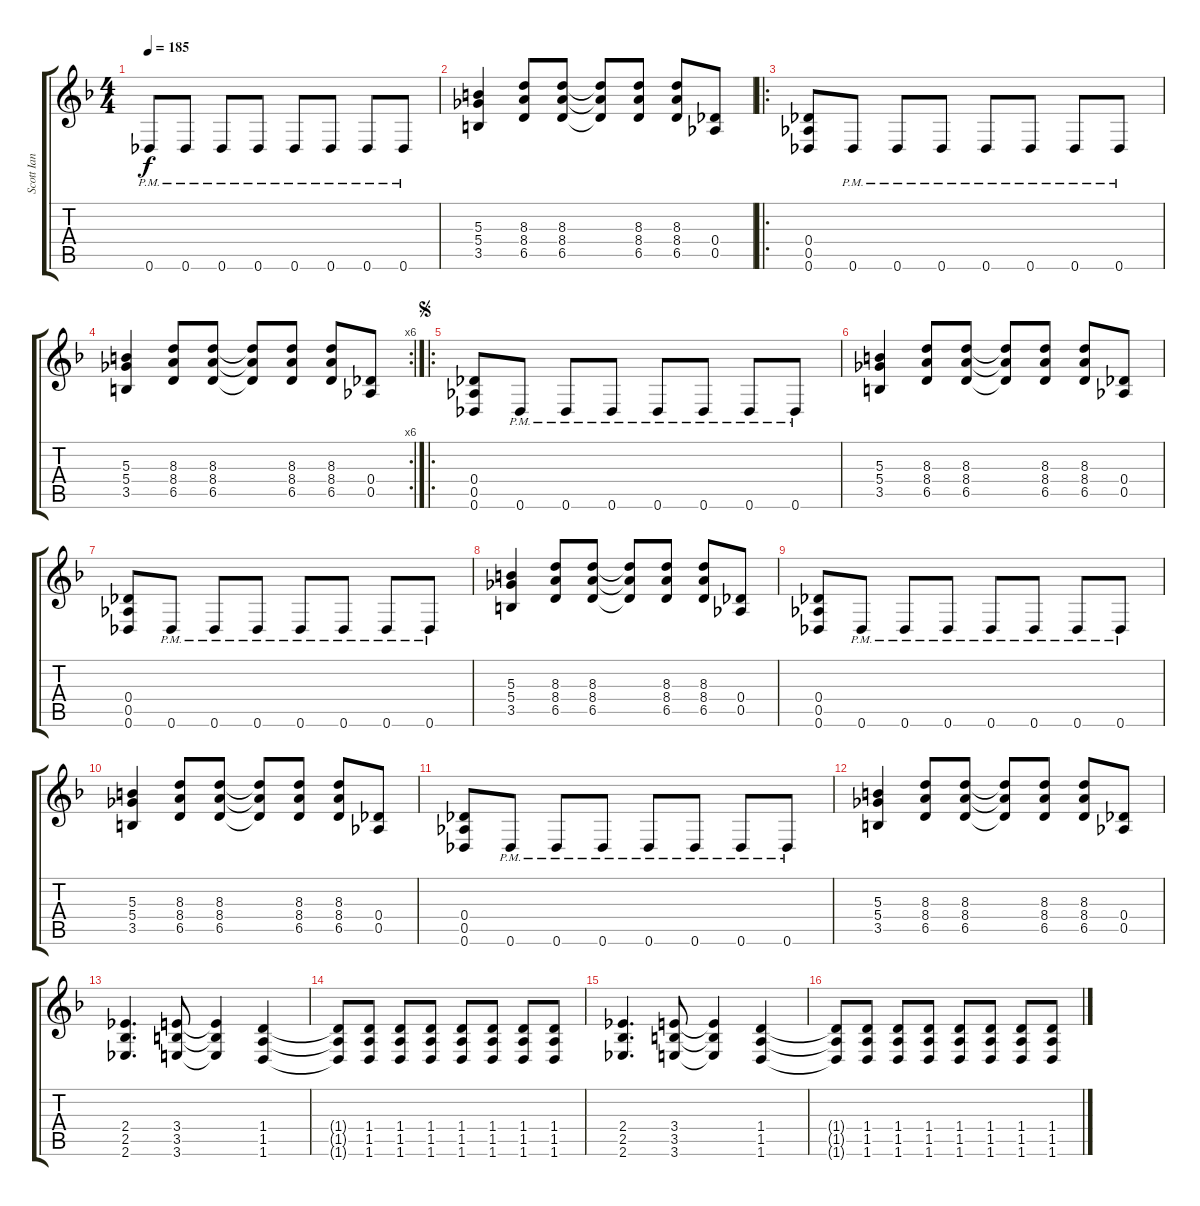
\track ("Scott Ian" "Scott Ian") {instrument distortionguitar}
\staff {score tabs}
\tuning (Eb4 Bb3 Gb3 Db3 Ab2 Db2) {hide}
\ts (4 4)
\tempo 185
\clef g2
\ks f
0.6{pm}.8{dy f instrument distortionguitar} 0.6{pm}.8 0.6{pm}.8 0.6{pm}.8 0.6{pm}.8 0.6{pm}.8 0.6{pm}.8 0.6{pm}.8 |
(5.3 5.4 3.5).4 (8.3 8.4 6.5).8 (8.3 8.4 6.5).8 (8.3{t} 8.4{t} 6.5{t}).8 (8.3 8.4 6.5).8 (8.3 8.4 6.5).8 (0.4 0.5).8 |
\ro
(0.4 0.5 0.6).8 0.6{pm}.8 0.6{pm}.8 0.6{pm}.8 0.6{pm}.8 0.6{pm}.8 0.6{pm}.8 0.6{pm}.8 |
\rc 6
(5.3 5.4 3.5).4 (8.3 8.4 6.5).8 (8.3 8.4 6.5).8 (8.3{t} 8.4{t} 6.5{t}).8 (8.3 8.4 6.5).8 (8.3 8.4 6.5).8 (0.4 0.5).8 |
\ro
\jump segno
(0.4 0.5 0.6).8 0.6{pm}.8 0.6{pm}.8 0.6{pm}.8 0.6{pm}.8 0.6{pm}.8 0.6{pm}.8 0.6{pm}.8 |
(5.3 5.4 3.5).4 (8.3 8.4 6.5).8 (8.3 8.4 6.5).8 (8.3{t} 8.4{t} 6.5{t}).8 (8.3 8.4 6.5).8 (8.3 8.4 6.5).8 (0.4 0.5).8 |
(0.4 0.5 0.6).8 0.6{pm}.8 0.6{pm}.8 0.6{pm}.8 0.6{pm}.8 0.6{pm}.8 0.6{pm}.8 0.6{pm}.8 |
(5.3 5.4 3.5).4 (8.3 8.4 6.5).8 (8.3 8.4 6.5).8 (8.3{t} 8.4{t} 6.5{t}).8 (8.3 8.4 6.5).8 (8.3 8.4 6.5).8 (0.4 0.5).8 |
(0.4 0.5 0.6).8 0.6{pm}.8 0.6{pm}.8 0.6{pm}.8 0.6{pm}.8 0.6{pm}.8 0.6{pm}.8 0.6{pm}.8 |
(5.3 5.4 3.5).4 (8.3 8.4 6.5).8 (8.3 8.4 6.5).8 (8.3{t} 8.4{t} 6.5{t}).8 (8.3 8.4 6.5).8 (8.3 8.4 6.5).8 (0.4 0.5).8 |
(0.4 0.5 0.6).8 0.6{pm}.8 0.6{pm}.8 0.6{pm}.8 0.6{pm}.8 0.6{pm}.8 0.6{pm}.8 0.6{pm}.8 |
(5.3 5.4 3.5).4 (8.3 8.4 6.5).8 (8.3 8.4 6.5).8 (8.3{t} 8.4{t} 6.5{t}).8 (8.3 8.4 6.5).8 (8.3 8.4 6.5).8 (0.4 0.5).8 |
(2.4 2.5 2.6).4{d} (3.4 3.5 3.6).8 (3.4{t} 3.5{t} 3.6{t}).4 (1.4 1.5 1.6).4 |
(1.4{t} 1.5{t} 1.6{t}).8 (1.4 1.5 1.6).8 (1.4 1.5 1.6).8 (1.4 1.5 1.6).8 (1.4 1.5 1.6).8 (1.4 1.5 1.6).8 (1.4 1.5 1.6).8 (1.4 1.5 1.6).8 |
(2.4 2.5 2.6).4{d} (3.4 3.5 3.6).8 (3.4{t} 3.5{t} 3.6{t}).4 (1.4 1.5 1.6).4 |
(1.4{t} 1.5{t} 1.6{t}).8 (1.4 1.5 1.6).8 (1.4 1.5 1.6).8 (1.4 1.5 1.6).8 (1.4 1.5 1.6).8 (1.4 1.5 1.6).8 (1.4 1.5 1.6).8 (1.4 1.5 1.6).8
